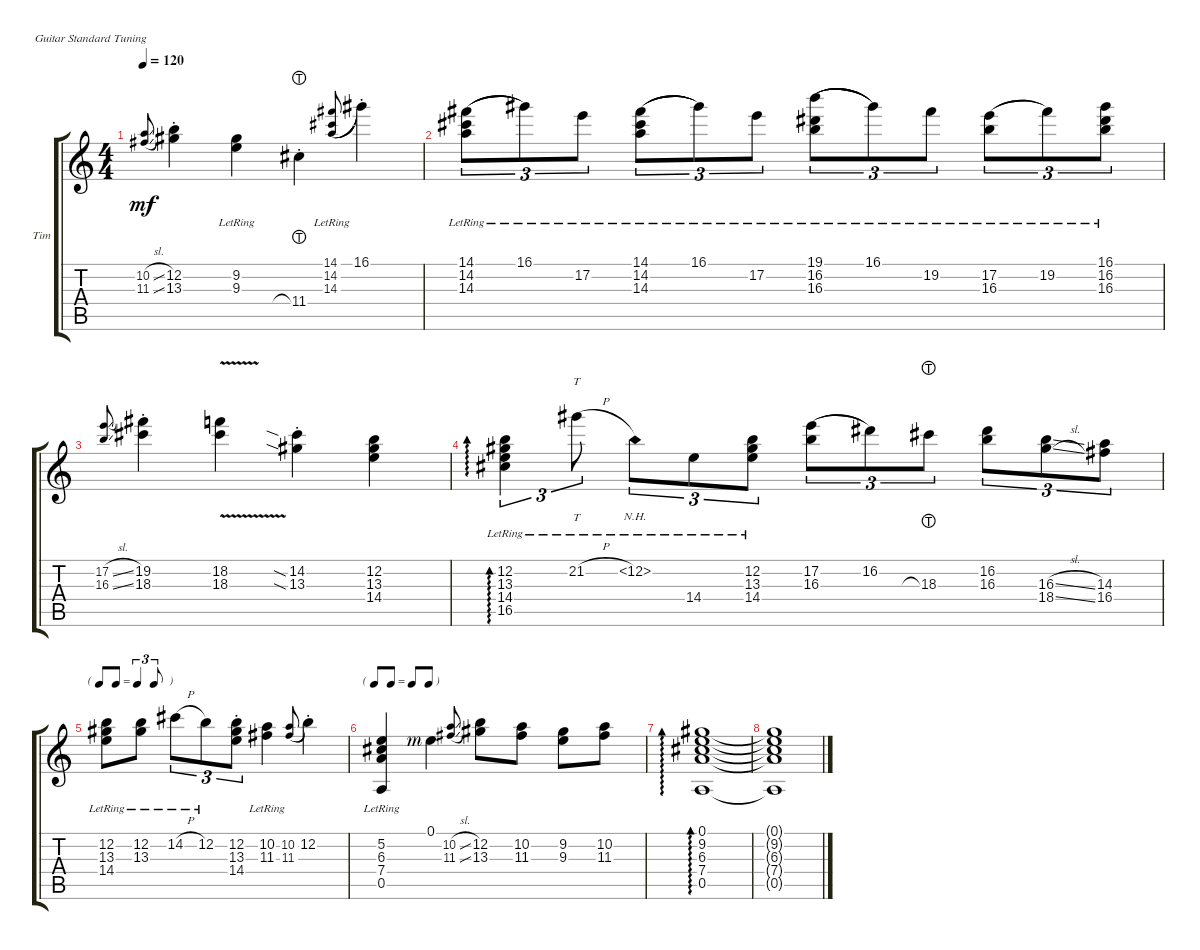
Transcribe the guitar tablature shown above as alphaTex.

\defaultSystemsLayout 4
\bracketExtendMode groupsimilarinstruments
\firstSystemTrackNameOrientation horizontal
\otherSystemsTrackNameOrientation horizontal
\track ("Tim" "Tim") {instrument electricguitarclean}
\staff {score tabs}
\tuning (E4 B3 G3 D3 A2 E2)
\ts (4 4)
\tempo 120
\clef g2
\ks c
(10.2{sl} 11.3{sl}).8{gr onbeat dy mf} (12.2{st} 13.3{st}).4 (9.3{lr} 9.2{lr}).4 11.4{lht st}.4 (14.1{lr} 14.2{lr} 14.3{lr}).8{gr onbeat legatoorigin} 16.1{st}.4 |
(14.3{lr} 14.2{lr} 14.1{lr}).8{tu (3 2) legatoorigin} 16.1{lr}.8{tu (3 2)} 17.2{lr}.8{tu (3 2)} (14.3{lr} 14.2{lr} 14.1{lr}).8{tu (3 2) legatoorigin} 16.1{lr}.8{tu (3 2)} 17.2{lr}.8{tu (3 2)} (16.3{lr} 16.2{lr} 19.1{lr}).8{tu (3 2) legatoorigin} 16.1{lr}.8{tu (3 2)} 19.2{lr}.8{tu (3 2)} (16.3{lr} 17.2{lr}).8{tu (3 2) legatoorigin} 19.2{lr}.8{tu (3 2)} (16.1{lr} 16.2 16.3).8{tu (3 2)} |
\scale
0.355722 (16.3{sl} 17.2{sl}).8{tu (3 2) gr onbeat} (18.3{st} 19.2{st}).4 (18.3 18.2{v}).4 (13.3{sia st} 14.2{sia st}).4 (14.4 13.3 12.2).4 |
\scale
0.644396 (14.4{lr} 13.3{lr} 12.2{lr} 16.5{lr}).4{tu (3 2) ad 0} 21.2{h lr}.8{tt tu (3 2)} 12.2{nh lr}.8{tu (3 2)} 14.4{lr}.8{tu (3 2)} (12.2{lr} 13.3{lr} 14.4{lr}).8{tu (3 2)} (16.3 17.2).8{tu (3 2) legatoorigin} 16.2.8{tu (3 2)} 18.3{lht}.8{tu (3 2)} (16.2 16.3).8{tu (3 2)} (16.3{sl} 18.4{sl}).8{tu (3 2)} (14.3 16.4).8{tu (3 2)} |
\tf triplet8th
(13.3{lr} 12.2{lr} 14.4{lr}).8 (13.3{lr} 12.2{lr}).8 14.2{h lr}.8{tu (3 2)} 12.2{lr}.8{tu (3 2)} (13.3 14.4 12.2{st}).8{tu (3 2)} (11.3{lr} 10.2{lr}).4 (11.3{lr} 10.2{lr}).8{gr onbeat legatoorigin} 12.2{st}.4 |
\tf none
(0.5{lr} 7.4{lr} 6.3{lr} 5.2{lr}).4 0.1{rf 3}.4 (10.2{sl} 11.3{sl}).8{gr onbeat} (12.2 13.3).8 (10.2 11.3).8 (9.2 9.3).8 (10.2 11.3).8 |
(0.5 7.4 6.3 9.2 0.1).1{ad 0} |
(0.5{t} 7.4{t} 6.3{t} 9.2{t} 0.1{t}).1
